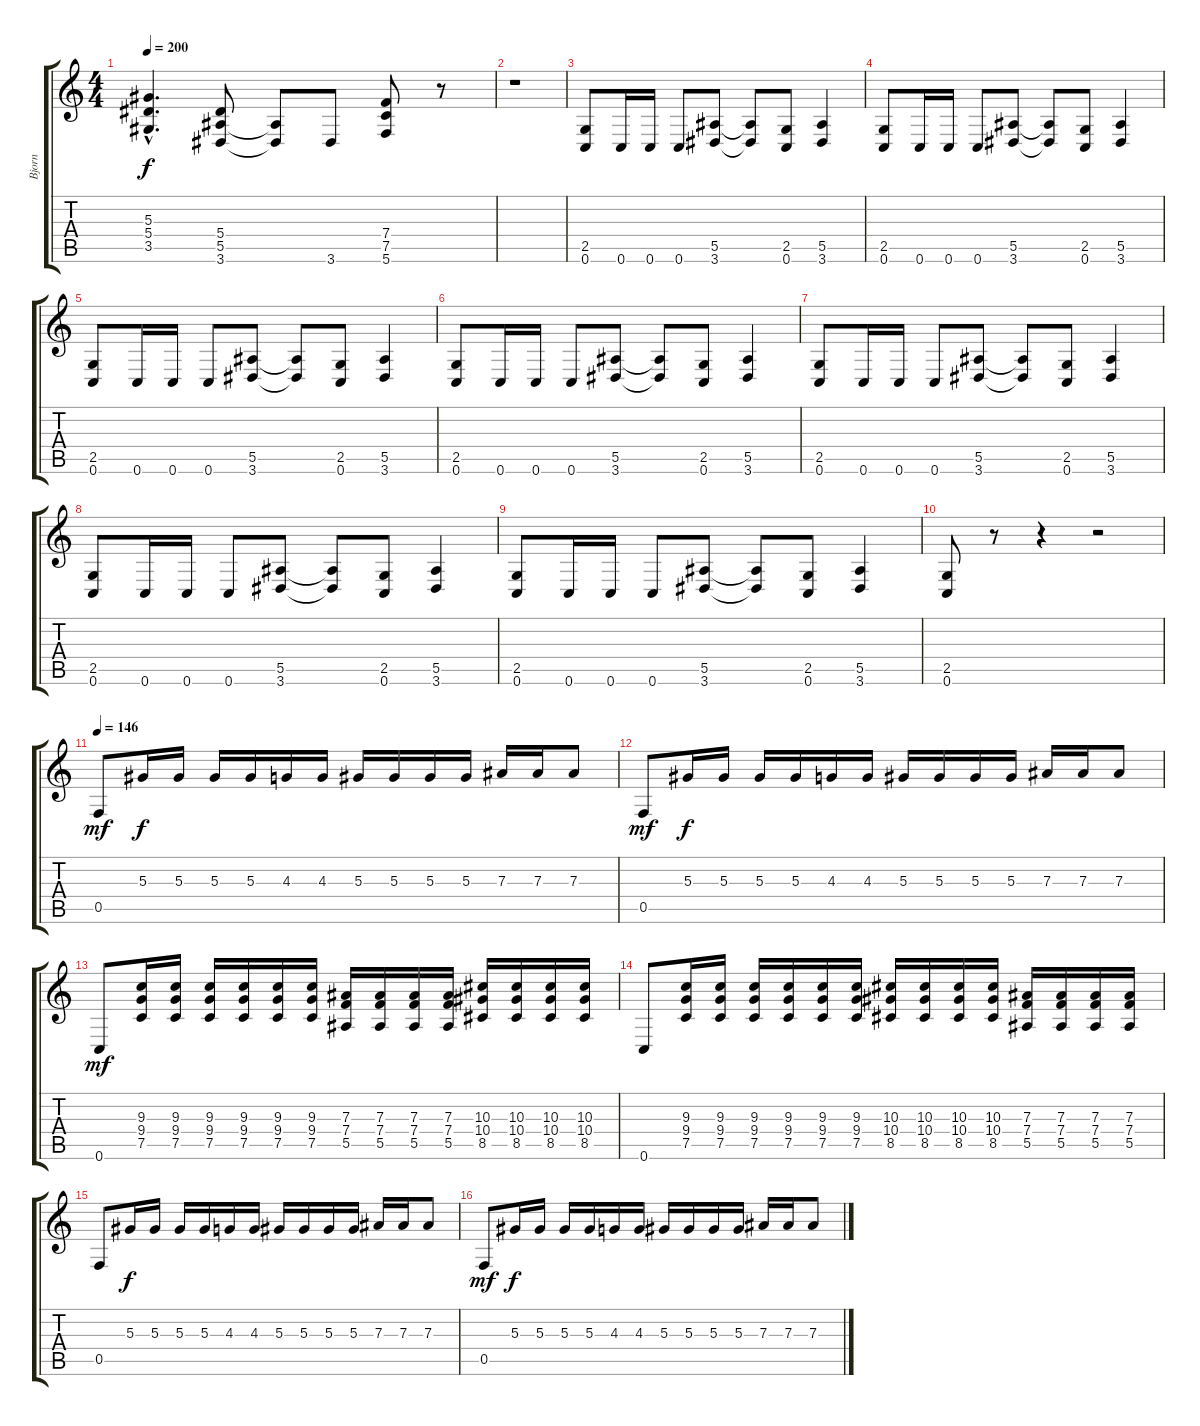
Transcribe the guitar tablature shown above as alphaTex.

\track ("Bjorn" "Bjorn") {instrument distortionguitar}
\staff {score tabs}
\tuning (C4 G3 Eb3 Bb2 F2 C2) {hide}
\ts (4 4)
\tempo 200
\clef g2
\ks c
(5.3{hac} 5.4{hac} 3.5{hac}).4{d dy f} (5.4 5.5 3.6).8 (5.5{t} 3.6{t}).8 3.6.8 (7.4 7.5 5.6).8 r.8 |
r.1 |
(2.5 0.6).8 0.6.16 0.6.16 0.6.8 (5.5 3.6).8 (5.5{t} 3.6{t}).8 (2.5 0.6).8 (5.5 3.6).4 |
(2.5 0.6).8 0.6.16 0.6.16 0.6.8 (5.5 3.6).8 (5.5{t} 3.6{t}).8 (2.5 0.6).8 (5.5 3.6).4 |
(2.5 0.6).8 0.6.16 0.6.16 0.6.8 (5.5 3.6).8 (5.5{t} 3.6{t}).8 (2.5 0.6).8 (5.5 3.6).4 |
(2.5 0.6).8 0.6.16 0.6.16 0.6.8 (5.5 3.6).8 (5.5{t} 3.6{t}).8 (2.5 0.6).8 (5.5 3.6).4 |
(2.5 0.6).8 0.6.16 0.6.16 0.6.8 (5.5 3.6).8 (5.5{t} 3.6{t}).8 (2.5 0.6).8 (5.5 3.6).4 |
(2.5 0.6).8 0.6.16 0.6.16 0.6.8 (5.5 3.6).8 (5.5{t} 3.6{t}).8 (2.5 0.6).8 (5.5 3.6).4 |
(2.5 0.6).8 0.6.16 0.6.16 0.6.8 (5.5 3.6).8 (5.5{t} 3.6{t}).8 (2.5 0.6).8 (5.5 3.6).4 |
(2.5 0.6).8 r.8 r.4 r.2 |
\tempo 146
0.5.8{dy mf} 5.3.16{dy f} 5.3.16 5.3.16 5.3.16 4.3.16 4.3.16 5.3.16 5.3.16 5.3.16 5.3.16 7.3.16 7.3.16 7.3.8 |
0.5.8{dy mf} 5.3.16{dy f} 5.3.16 5.3.16 5.3.16 4.3.16 4.3.16 5.3.16 5.3.16 5.3.16 5.3.16 7.3.16 7.3.16 7.3.8 |
0.6.8{dy mf} (9.3 9.4 7.5).16 (9.3 9.4 7.5).16 (9.3 9.4 7.5).16 (9.3 9.4 7.5).16 (9.3 9.4 7.5).16 (9.3 9.4 7.5).16 (7.3 7.4 5.5).16 (7.3 7.4 5.5).16 (7.3 7.4 5.5).16 (7.3 7.4 5.5).16 (10.3 10.4 8.5).16 (10.3 10.4 8.5).16 (10.3 10.4 8.5).16 (10.3 10.4 8.5).16 |
0.6.8 (9.3 9.4 7.5).16 (9.3 9.4 7.5).16 (9.3 9.4 7.5).16 (9.3 9.4 7.5).16 (9.3 9.4 7.5).16 (9.3 9.4 7.5).16 (10.3 10.4 8.5).16 (10.3 10.4 8.5).16 (10.3 10.4 8.5).16 (10.3 10.4 8.5).16 (7.3 7.4 5.5).16 (7.3 7.4 5.5).16 (7.3 7.4 5.5).16 (7.3 7.4 5.5).16 |
0.5.8 5.3.16{dy f} 5.3.16 5.3.16 5.3.16 4.3.16 4.3.16 5.3.16 5.3.16 5.3.16 5.3.16 7.3.16 7.3.16 7.3.8 |
0.5.8{dy mf} 5.3.16{dy f} 5.3.16 5.3.16 5.3.16 4.3.16 4.3.16 5.3.16 5.3.16 5.3.16 5.3.16 7.3.16 7.3.16 7.3.8
